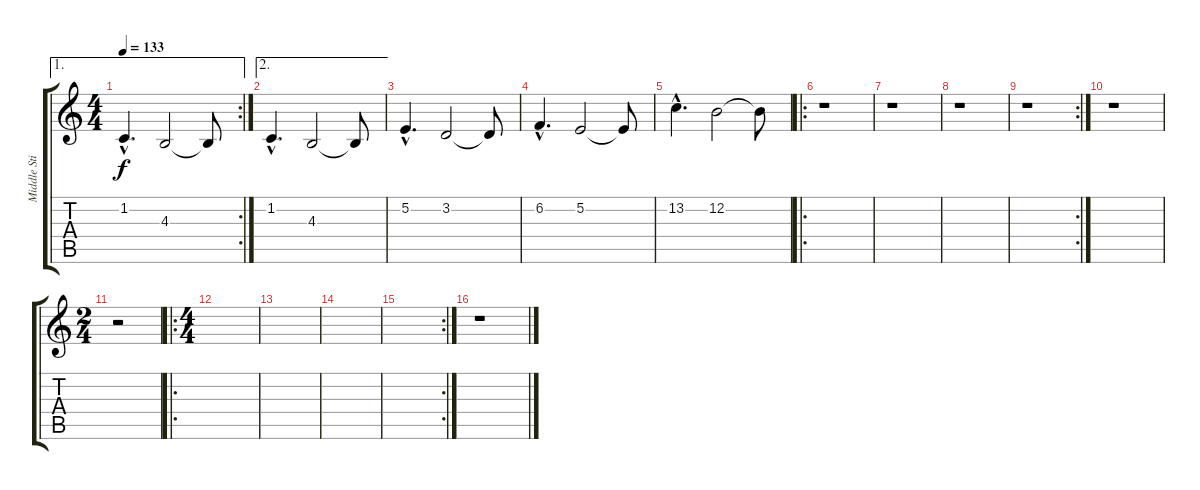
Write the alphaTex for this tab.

\track ("Middle Stings" "Middle Sti") {instrument stringensemble1}
\staff {score tabs}
\tuning (E4 B3 G3 D3 A2 E2) {hide}
\ae 1
\rc 2
\ts (4 4)
\tempo 133
\clef g2
\ks c
1.2{hac}.4{d dy f} 4.3.2 4.3{t}.8 |
\ae 2
1.2{hac}.4{d} 4.3.2 4.3{t}.8 |
5.2{hac}.4{d} 3.2.2 3.2{t}.8 |
6.2{hac}.4{d} 5.2.2 5.2{t}.8 |
13.2{hac}.4{d} 12.2.2 12.2{t}.8 |
\ro
r.1 |
r.1 |
r.1 |
\rc 2
r.1 |
r.1 |
\ts (2 4)
r.2 |
\ro
\ts (4 4)
|
|
|
\rc 2
|
r.1
